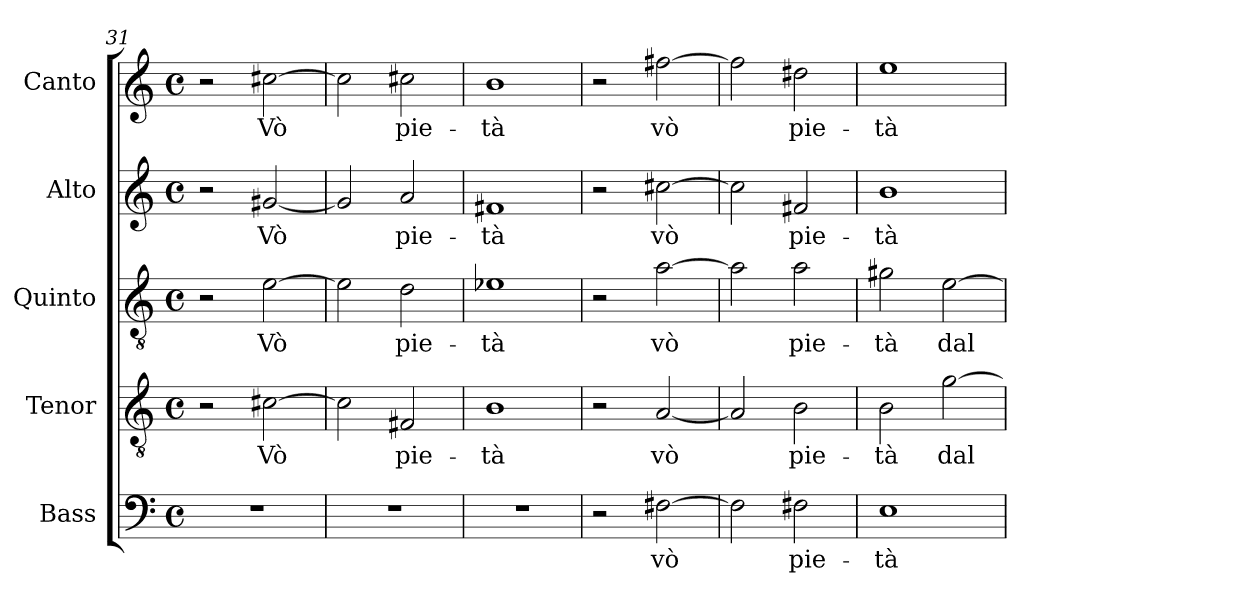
**kern	**text	**kern	**text	**kern	**text	**kern	**text	**kern	**text
*part5	*part5	*part4	*part4	*part3	*part3	*part2	*part2	*part1	*part1
*staff5	*staff5	*staff4	*staff4	*staff3	*staff3	*staff2	*staff2	*staff1	*staff1
*I"Bass	*	*I"Tenor	*	*I"Quinto	*	*I"Alto	*	*I"Canto	*
*I'B.	*	*I'T.	*	*I'T.	*	*I'A.	*	*	*
*clefF4	*	*clefGv2	*	*clefGv2	*	*clefG2	*	*clefG2	*
*	*	*ITrd7c12	*	*ITrd7c12	*	*	*	*	*
*k[]	*	*k[]	*	*k[]	*	*k[]	*	*k[]	*
*C:	*	*C:	*	*C:	*	*C:	*	*C:	*
*M4/4	*	*M4/4	*	*M4/4	*	*M4/4	*	*M4/4	*
*met(c)	*	*met(c)	*	*met(c)	*	*met(c)	*	*met(c)	*
=31	=31	=31	=31	=31	=31	=31	=31	=31	=31
1r	.	2r	.	2r	.	2r	.	2r	.
!	!	!	!LO:LY:b:color=#000000	!	!	!	!	!	!
!	!	!	!	!	!LO:LY:b:color=#000000	!	!	!	!
!	!	!	!	!	!	!	!LO:LY:b:color=#000000	!	!
!	!	!	!	!	!	!	!	!	!LO:LY:b:color=#000000
.	.	[>2C#Xi\	Vò	[>2Ei\	Vò	[<2g#Xi/	Vò	[>2cc#Xi\	Vò
=32	=32	=32	=32	=32	=32	=32	=32	=32	=32
1r	.	2C#i\]	.	2Ei\]	.	2g#i/]	.	2cc#i\]	.
!	!	!	!LO:LY:b:color=#000000	!	!	!	!	!	!
!	!	!	!	!	!LO:LY:b:color=#000000	!	!	!	!
!	!	!	!	!	!	!	!LO:LY:b:color=#000000	!	!
!	!	!	!	!	!	!	!	!	!LO:LY:b:color=#000000
.	.	2FF#Xi/	pie-	2Di\	pie-	2ai/	pie-	2cc#Xi\	pie-
=33	=33	=33	=33	=33	=33	=33	=33	=33	=33
!	!	!	!LO:LY:b:color=#000000	!	!	!	!	!	!
!	!	!	!	!	!LO:LY:b:color=#000000	!	!	!	!
!	!	!	!	!	!	!	!LO:LY:b:color=#000000	!	!
!	!	!	!	!	!	!	!	!	!LO:LY:b:color=#000000
1r	.	1BBi	-tà	1E-Xi	-tà	1f#Xi	-tà	1bi	-tà
=34	=34	=34	=34	=34	=34	=34	=34	=34	=34
2r	.	2r	.	2r	.	2r	.	2r	.
!	!LO:LY:b:color=#000000	!	!	!	!	!	!	!	!
!	!	!	!LO:LY:b:color=#000000	!	!	!	!	!	!
!	!	!	!	!	!LO:LY:b:color=#000000	!	!	!	!
!	!	!	!	!	!	!	!LO:LY:b:color=#000000	!	!
!	!	!	!	!	!	!	!	!	!LO:LY:b:color=#000000
[>2F#Xi\	vò	[<2AAi/	vò	[>2Ai\	vò	[>2cc#Xi\	vò	[>2ff#Xi\	vò
=35	=35	=35	=35	=35	=35	=35	=35	=35	=35
2F#i\]	.	2AAi/]	.	2Ai\]	.	2cc#i\]	.	2ff#i\]	.
!	!LO:LY:b:color=#000000	!	!	!	!	!	!	!	!
!	!	!	!LO:LY:b:color=#000000	!	!	!	!	!	!
!	!	!	!	!	!LO:LY:b:color=#000000	!	!	!	!
!	!	!	!	!	!	!	!LO:LY:b:color=#000000	!	!
!	!	!	!	!	!	!	!	!	!LO:LY:b:color=#000000
2F#Xi\	pie-	2BBi\	pie-	2Ai\	pie-	2f#Xi/	pie-	2dd#Xi\	pie-
=36	=36	=36	=36	=36	=36	=36	=36	=36	=36
!	!LO:LY:b:color=#000000	!	!	!	!	!	!	!	!
!	!	!	!LO:LY:b:color=#000000	!	!	!	!	!	!
!	!	!	!	!	!LO:LY:b:color=#000000	!	!	!	!
!	!	!	!	!	!	!	!LO:LY:b:color=#000000	!	!
!	!	!	!	!	!	!	!	!	!LO:LY:b:color=#000000
1Ei	-tà	2BBi\	-tà	2G#Xi\	-tà	1bi	-tà	1eei	-tà
!	!	!	!LO:LY:b:color=#000000	!	!	!	!	!	!
!	!	!	!	!	!LO:LY:b:color=#000000	!	!	!	!
.	.	[>2Gi\	dal	[>2Ei\	dal	.	.	.	.
=	=	=	=	=	=	=	=	=	=
*-	*-	*-	*-	*-	*-	*-	*-	*-	*-
